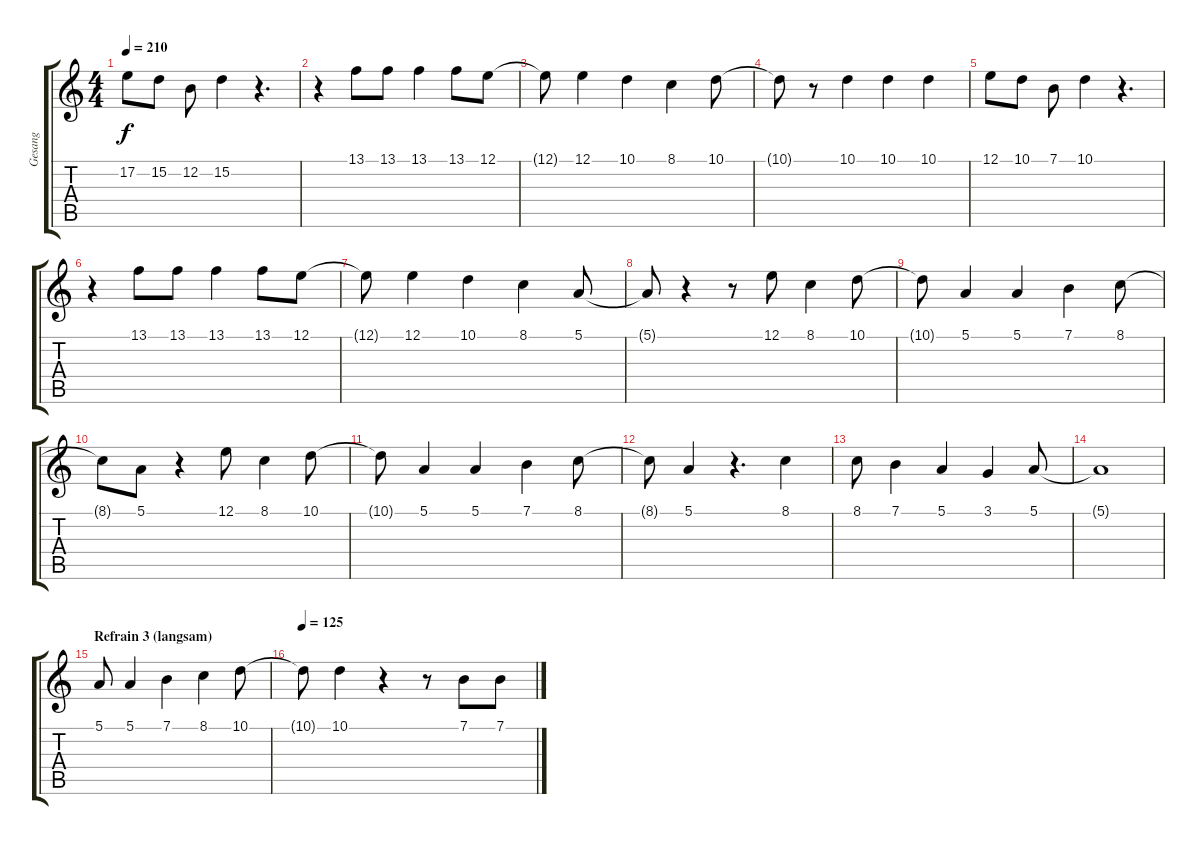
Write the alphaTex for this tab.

\track ("Gesang" "Gesang") {instrument oboe}
\staff {score tabs}
\tuning (E4 B3 G3 D3 A2 E2) {hide}
\ts (4 4)
\tempo 210
\clef g2
\ks c
17.2.8{dy f} 15.2.8 12.2.8 15.2.4 r.4{d} |
r.4 13.1.8 13.1.8 13.1.4 13.1.8 12.1.8 |
12.1{t}.8 12.1.4 10.1.4 8.1.4 10.1.8 |
10.1{t}.8 r.8 10.1.4 10.1.4 10.1.4 |
12.1.8 10.1.8 7.1.8 10.1.4 r.4{d} |
r.4 13.1.8 13.1.8 13.1.4 13.1.8 12.1.8 |
12.1{t}.8 12.1.4 10.1.4 8.1.4 5.1.8 |
5.1{t}.8 r.4 r.8 12.1.8 8.1.4 10.1.8 |
10.1{t}.8 5.1.4 5.1.4 7.1.4 8.1.8 |
8.1{t}.8 5.1.8 r.4 12.1.8 8.1.4 10.1.8 |
10.1{t}.8 5.1.4 5.1.4 7.1.4 8.1.8 |
8.1{t}.8 5.1.4 r.4{d} 8.1.4 |
8.1.8 7.1.4 5.1.4 3.1.4 5.1.8 |
5.1{t}.1 |
\section ("" "Refrain 3 (langsam)")
5.1.8 5.1.4 7.1.4 8.1.4 10.1.8 |
\tempo 125
10.1{t}.8 10.1.4 r.4 r.8 7.1.8 7.1.8
